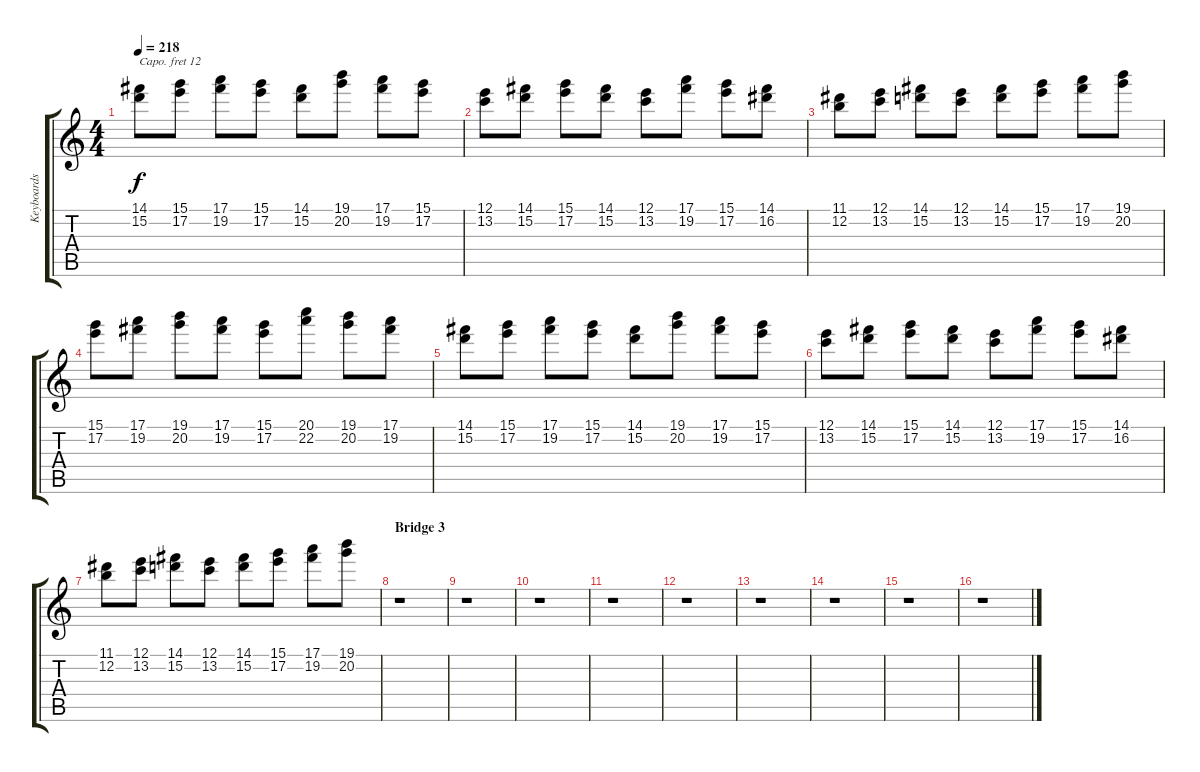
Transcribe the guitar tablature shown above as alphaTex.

\track ("Keyboards 5" "Keyboards ") {instrument churchorgan}
\staff {score tabs}
\capo 12
\tuning (E4 B3 G3 D3 A2 E2) {hide}
\ts (4 4)
\tempo 218
\clef g2
\ks c
(14.1 15.2).8{dy f} (15.1 17.2).8 (17.1 19.2).8 (15.1 17.2).8 (14.1 15.2).8 (19.1 20.2).8 (17.1 19.2).8 (15.1 17.2).8 |
(12.1 13.2).8 (14.1 15.2).8 (15.1 17.2).8 (14.1 15.2).8 (12.1 13.2).8 (17.1 19.2).8 (15.1 17.2).8 (14.1 16.2).8 |
(11.1 12.2).8 (12.1 13.2).8 (14.1 15.2).8 (12.1 13.2).8 (14.1 15.2).8 (15.1 17.2).8 (17.1 19.2).8 (19.1 20.2).8 |
(15.1 17.2).8 (17.1 19.2).8 (19.1 20.2).8 (17.1 19.2).8 (15.1 17.2).8 (20.1 22.2).8 (19.1 20.2).8 (17.1 19.2).8 |
(14.1 15.2).8 (15.1 17.2).8 (17.1 19.2).8 (15.1 17.2).8 (14.1 15.2).8 (19.1 20.2).8 (17.1 19.2).8 (15.1 17.2).8 |
(12.1 13.2).8 (14.1 15.2).8 (15.1 17.2).8 (14.1 15.2).8 (12.1 13.2).8 (17.1 19.2).8 (15.1 17.2).8 (14.1 16.2).8 |
(11.1 12.2).8 (12.1 13.2).8 (14.1 15.2).8 (12.1 13.2).8 (14.1 15.2).8 (15.1 17.2).8 (17.1 19.2).8 (19.1 20.2).8 |
\section ("" "Bridge 3")
r.1 |
r.1 |
r.1 |
r.1 |
r.1 |
r.1 |
r.1 |
r.1 |
r.1
